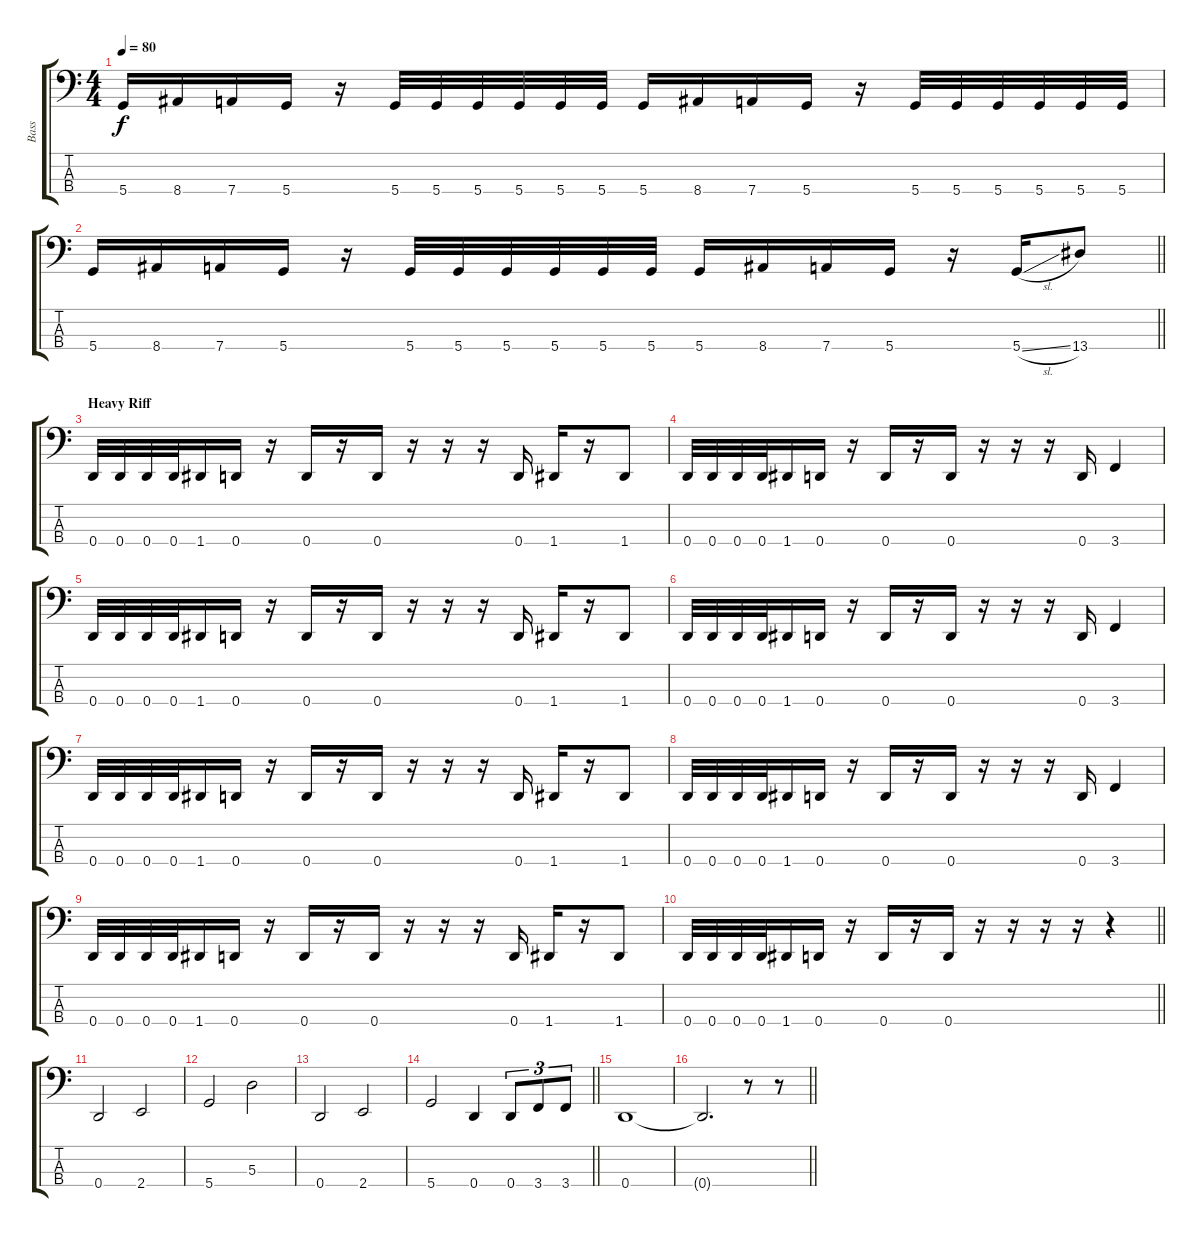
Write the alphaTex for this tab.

\track ("Bass" "Bass") {instrument electricbassfinger}
\staff {score tabs}
\tuning (G2 D2 A1 D1) {hide}
\ts (4 4)
\tempo 80
\clef f4
\ks c
5.4.16{dy f} 8.4.16 7.4.16 5.4.16 r.16 5.4.32 5.4.32 5.4.32 5.4.32 5.4.32 5.4.32 5.4.16 8.4.16 7.4.16 5.4.16 r.16 5.4.32 5.4.32 5.4.32 5.4.32 5.4.32 5.4.32 |
\barLineRight lightlight
5.4.16 8.4.16 7.4.16 5.4.16 r.16 5.4.32 5.4.32 5.4.32 5.4.32 5.4.32 5.4.32 5.4.16 8.4.16 7.4.16 5.4.16 r.16 5.4{sl}.16 13.4.8 |
\section ("" "Heavy Riff")
0.4.32 0.4.32 0.4.32 0.4.32 1.4.16 0.4.16 r.16 0.4.16 r.16 0.4.16 r.16 r.16 r.16 0.4.16 1.4.16 r.16 1.4.8 |
0.4.32 0.4.32 0.4.32 0.4.32 1.4.16 0.4.16 r.16 0.4.16 r.16 0.4.16 r.16 r.16 r.16 0.4.16 3.4.4 |
0.4.32 0.4.32 0.4.32 0.4.32 1.4.16 0.4.16 r.16 0.4.16 r.16 0.4.16 r.16 r.16 r.16 0.4.16 1.4.16 r.16 1.4.8 |
0.4.32 0.4.32 0.4.32 0.4.32 1.4.16 0.4.16 r.16 0.4.16 r.16 0.4.16 r.16 r.16 r.16 0.4.16 3.4.4 |
0.4.32 0.4.32 0.4.32 0.4.32 1.4.16 0.4.16 r.16 0.4.16 r.16 0.4.16 r.16 r.16 r.16 0.4.16 1.4.16 r.16 1.4.8 |
0.4.32 0.4.32 0.4.32 0.4.32 1.4.16 0.4.16 r.16 0.4.16 r.16 0.4.16 r.16 r.16 r.16 0.4.16 3.4.4 |
0.4.32 0.4.32 0.4.32 0.4.32 1.4.16 0.4.16 r.16 0.4.16 r.16 0.4.16 r.16 r.16 r.16 0.4.16 1.4.16 r.16 1.4.8 |
\barLineRight lightlight
0.4.32 0.4.32 0.4.32 0.4.32 1.4.16 0.4.16 r.16 0.4.16 r.16 0.4.16 r.16 r.16 r.16 r.16 r.4 |
0.4.2 2.4.2 |
5.4.2 5.3.2 |
0.4.2 2.4.2 |
\barLineRight lightlight
5.4.2 0.4.4 0.4.8{tu (3 2)} 3.4.8{tu (3 2)} 3.4.8{tu (3 2)} |
0.4.1 |
\barLineRight lightlight
0.4{t}.2{d} r.8 r.8
